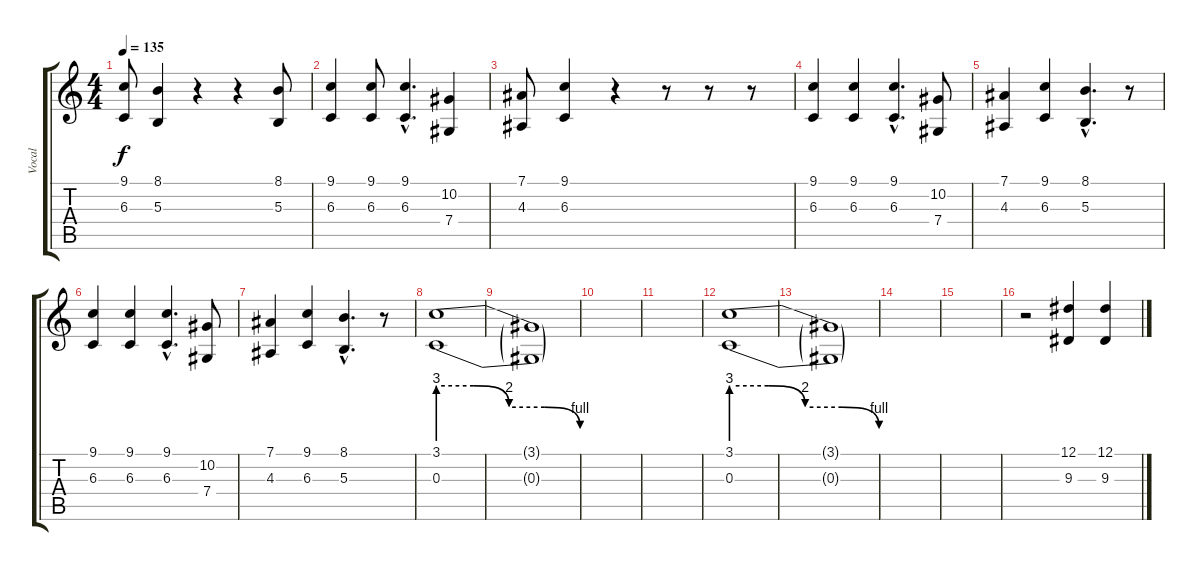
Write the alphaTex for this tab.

\track ("Vocal" "Vocal") {instrument flute}
\staff {score tabs}
\tuning (Eb4 Bb3 Gb3 Db3 Ab2 Eb2) {hide}
\ts (4 4)
\tempo 135
\clef g2
\ks c
(9.1 6.3).8{dy f} (8.1 5.3).4 r.4 r.4 (8.1 5.3).8 |
(9.1 6.3).4 (9.1 6.3).8 (9.1{hac} 6.3{hac}).4{d} (10.2 7.4).4 |
(7.1 4.3).8 (9.1 6.3).4 r.4 r.8 r.8 r.8 |
(9.1 6.3).4 (9.1 6.3).4 (9.1{hac} 6.3{hac}).4{d} (10.2 7.4).8 |
(7.1 4.3).4 (9.1 6.3).4 (8.1{hac} 5.3{hac}).4{d} r.8 |
(9.1 6.3).4 (9.1 6.3).4 (9.1{hac} 6.3{hac}).4{d} (10.2 7.4).8 |
(7.1 4.3).4 (9.1 6.3).4 (8.1{hac} 5.3{hac}).4{d} r.8 |
(3.1{be (custom 0 12 15 12 30 8 45 8 60 4)} 0.3{be (custom 0 12 15 12 30 8 45 8 60 4)}).1 |
(3.1{t} 0.3{t}).1 |
|
|
(3.1{be (custom 0 12 15 12 30 8 45 8 60 4)} 0.3{be (custom 0 12 15 12 30 8 45 8 60 4)}).1 |
(3.1{t} 0.3{t}).1 |
|
|
r.2 (12.1 9.3).4 (12.1 9.3).4
